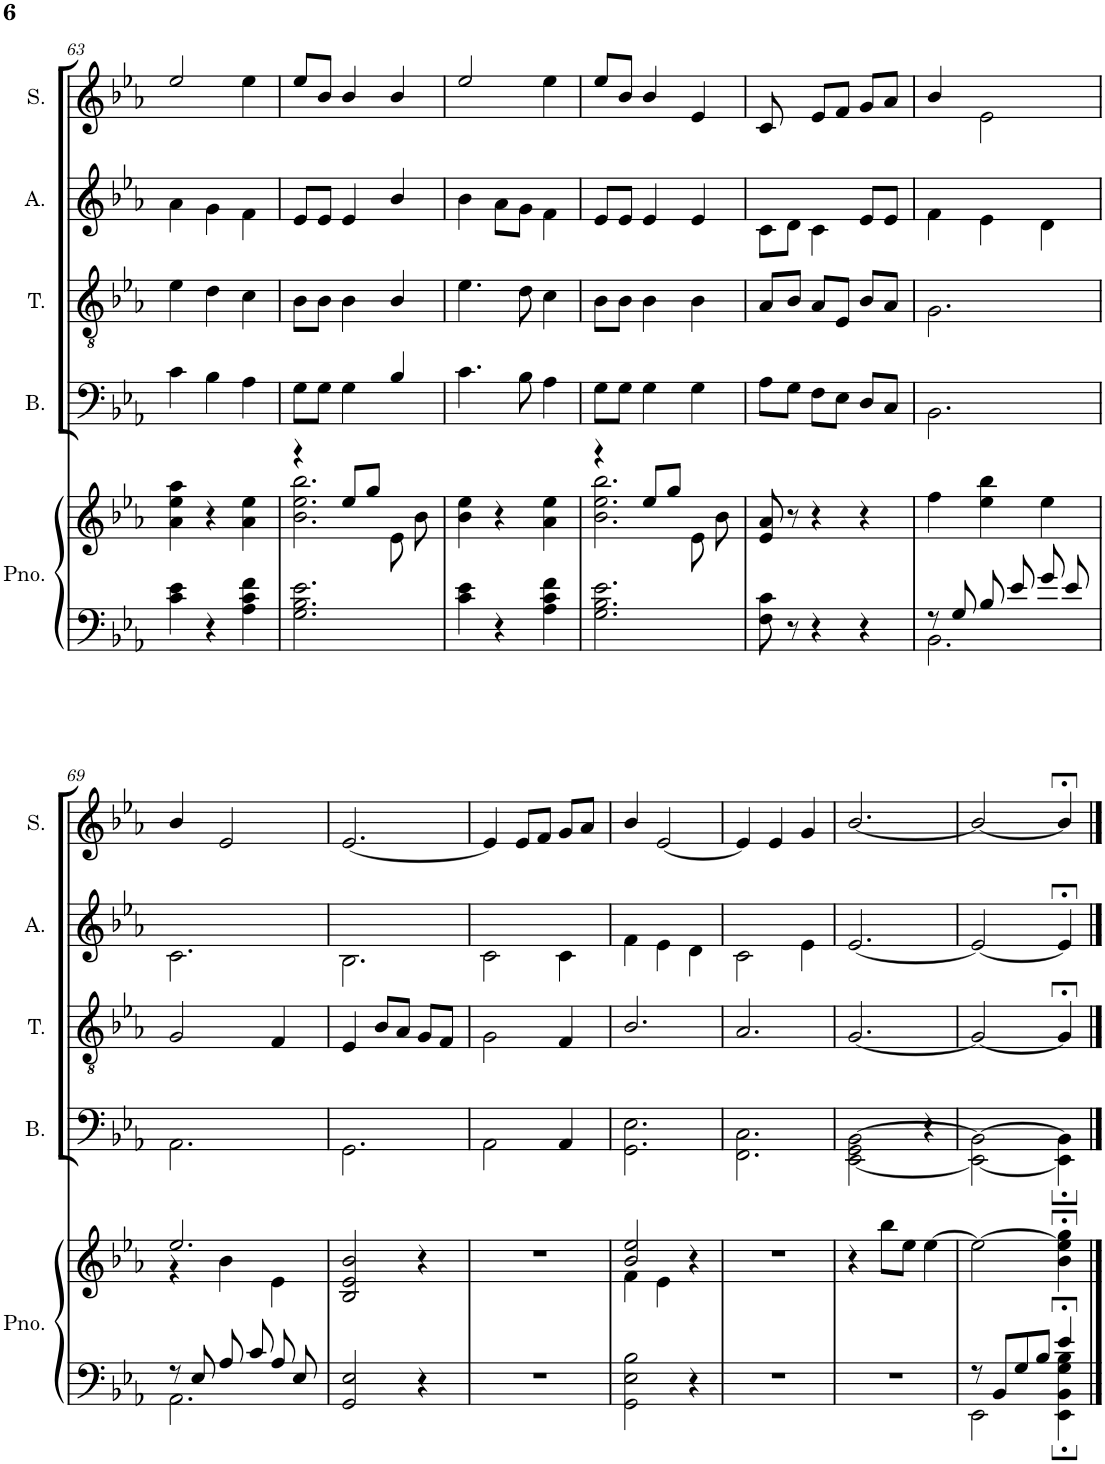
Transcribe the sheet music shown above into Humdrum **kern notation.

**kern	**kern	**kern	**kern	**kern	**kern
*part5	*part5	*part4	*part3	*part2	*part1
*staff6	*staff5	*staff4	*staff3	*staff2	*staff1
*I"Piano	*	*I"Bass	*I"Tenor	*I"Alto	*I"Soprano
*I'Pno.	*	*I'B.	*I'T.	*I'A.	*I'S.
!!LO:PB:g=z
*clefF4	*clefG2	*clefF4	*clefGv2	*clefG2	*clefG2
*k[b-e-a-]	*k[b-e-a-]	*k[b-e-a-]	*k[b-e-a-]	*k[b-e-a-]	*k[b-e-a-]
*M3/4	*M3/4	*M3/4	*M3/4	*M3/4	*M3/4
=63	=63	=63	=63	=63	=63
4c\ 4e-\	4a-\ 4ee-\ 4aa-\	4c\	4e-\	4a-\	2ee-/
4r	4r	4B-\	4d\	4g\	.
4A-\ 4c\ 4f\	4a-\ 4ee-\	4A-\	4c\	4f\	4ee-\
=64	=64	=64	=64	=64	=64
*	*^	*	*	*	*
2.G\ 2.B-\ 2.e-\	4r	2.b-\ 2.ee-\ 2.bb-\	8G\L	8B-\L	8e-/L	8ee-/L
.	.	.	8G\J	8B-\J	8e-/J	8b-/J
.	8ee-/L	.	4G\	4B-\	4e-/	4b-/
.	8gg/J	.	.	.	.	.
.	8e-\	.	4B-/	4B-/	4b-/	4b-/
.	8b-\	.	.	.	.	.
*	*v	*v	*	*	*	*
=65	=65	=65	=65	=65	=65
4c\ 4e-\	4b-\ 4ee-\	4.c\	4.e-\	4b-\	2ee-/
4r	4r	.	.	8a-\L	.
.	.	8B-\	8d\	8g\J	.
4A-\ 4c\ 4f\	4a-\ 4ee-\	4A-\	4c\	4f\	4ee-\
=66	=66	=66	=66	=66	=66
*	*^	*	*	*	*
2.G\ 2.B-\ 2.e-\	4r	2.b-\ 2.ee-\ 2.bb-\	8G\L	8B-\L	8e-/L	8ee-/L
.	.	.	8G\J	8B-\J	8e-/J	8b-/J
.	8ee-/L	.	4G\	4B-\	4e-/	4b-/
.	8gg/J	.	.	.	.	.
.	8e-\	.	4G\	4B-\	4e-/	4e-/
.	8b-\	.	.	.	.	.
*	*v	*v	*	*	*	*
=67	=67	=67	=67	=67	=67
8F\ 8c\	8e-/ 8a-/	8A-\L	8A-/L	8c\L	8c/
8r	8r	8G\J	8B-/J	8d\J	8ryy
4r	4r	8F\L	8A-/L	4c\	8e-/L
.	.	8E-\J	8E-/J	.	8f/J
4r	4r	8D/L	8B-/L	8e-/L	8g/L
.	.	8C/J	8A-/J	8e-/J	8a-/J
=68	=68	=68	=68	=68	=68
*^	*	*	*	*	*
8r	2.BB-\	4ff\	2.BB-\	2.G\	4f\	4b-/
8G/	.	.	.	.	.	.
8B-/	.	4ee-\ 4bb-\	.	.	4e-\	2e-\
8e-/	.	.	.	.	.	.
8g/	.	4ee-\	.	.	4d\	.
8e-/	.	.	.	.	.	.
!!LO:LB:g=z
=69	=69	=69	=69	=69	=69	=69
*	*	*^	*	*	*	*
8r	2.AA-\	2.ee-/	4r	2.AA-\	2G/	2.c\	4b-/
8E-/	.	.	.	.	.	.	.
8A-/	.	.	4b-\	.	.	.	2e-/
8c/	.	.	.	.	.	.	.
8A-/	.	.	4e-\	.	4F/	.	.
8E-/	.	.	.	.	.	.	.
*v	*v	*	*	*	*	*	*
*	*v	*v	*	*	*	*
=70	=70	=70	=70	=70	=70
2GG/ 2E-/	2B-/ 2e-/ 2b-/	2.GG\	4E-/	2.B-\	[2.e-/
.	.	.	8B-/L	.	.
.	.	.	8A-/J	.	.
4r	4r	.	8G/L	.	.
.	.	.	8F/J	.	.
=71	=71	=71	=71	=71	=71
2.r	2.r	2AA-\	2G\	2c\	4e-/]
.	.	.	.	.	8e-/L
.	.	.	.	.	8f/J
.	.	4AA-/	4F/	4c\	8g/L
.	.	.	.	.	8a-/J
=72	=72	=72	=72	=72	=72
*	*^	*	*	*	*
2GG\ 2E-\ 2B-\	2b-/ 2ee-/	4f\	2.GG\ 2.E-\	2.B-/	4f\	4b-/
.	.	4e-\	.	.	4e-\	[2e-/
4r	4r	4ryy	.	.	4d\	.
*	*v	*v	*	*	*	*
=73	=73	=73	=73	=73	=73
2.r	2.r	2.FF\ 2.C\	2.A-/	2c\	4e-/]
.	.	.	.	.	4e-/
.	.	.	.	4e-\	4g/
=74	=74	=74	=74	=74	=74
2.r	4r	[2EE-\ 2GG\ [2BB-\	[2.G/	[2.e-/	[2.b-/
.	8bb-\L	.	.	.	.
.	8ee-\J	.	.	.	.
.	[4ee-\	4r	.	.	.
=75	=75	=75	=75	=75	=75
*^	*	*	*	*	*
8r	2EE-\	2ee-\_	2EE-\_ 2BB-\_	2G/_	2e-/_	2b-/_
8BB-/L	.	.	.	.	.	.
8G/	.	.	.	.	.	.
8B-/J	.	.	.	.	.	.
4e-;</	4EE-\; 4BB-\; 4G\; 4B-\;	4b-\;< 4ee-\];< 4gg\;<	4EE-\]; 4BB-\];	4G;</]	4e-;</]	4b-;</]
*v	*v	*	*	*	*	*
==	==	==	==	==	==
*-	*-	*-	*-	*-	*-
